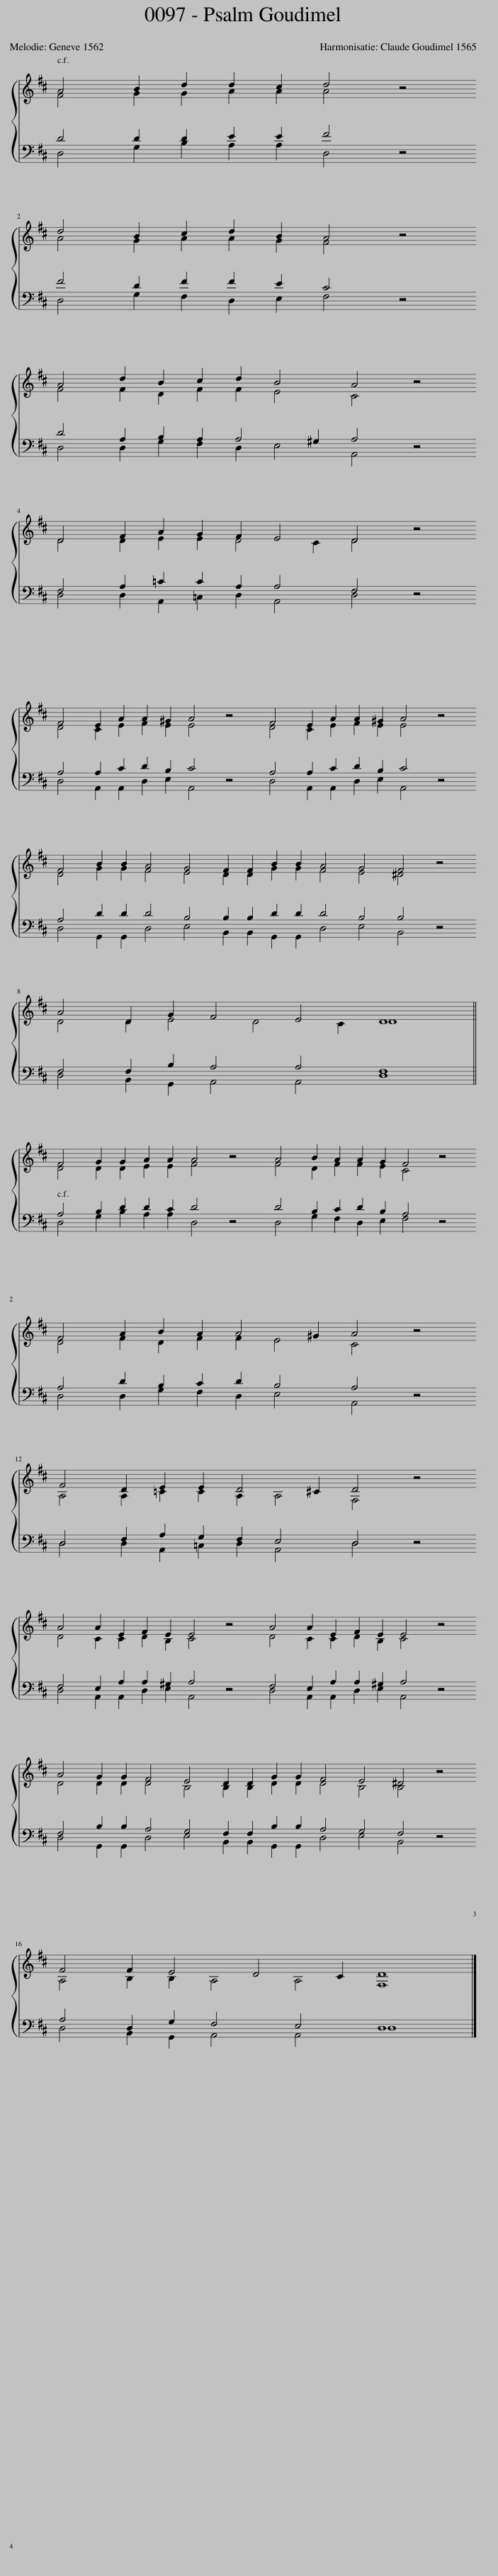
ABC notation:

X:1
%%score { ( 1 2 ) | ( 3 4 ) }
L:1/8
M:12/4
I:linebreak $
K:D
V:1 treble
V:2 treble
V:3 bass
V:4 bass
V:1
 A4 B2 d2 d2 c2 d4 z4 |$ d4 B2 c2 d2 B2 A4 z4 |$ A4 d2 B2 c2 d2 B4 A4 z4 |$ D4 F2 A2 G2 F2 E4 D4 z4 |$ F4 E2 A2 A2 ^G2 A4 z4 | %5
 F4 E2 A2 A2 ^G2 A4 z4 |$ F4 B2 B2 A4 G4 F2 F2 B2 B2 A4 G4 F4 z4 |$ A4 D2 G2 F4 E4 D8 ||$ F4 G2 G2 A2 A2 A4 z4 | A4 B2 A2 A2 G2 F4 z4 |$ %10
 F4 A2 B2 A2 A4 ^G2 A4 z4 |$ F4 D2 E2 E2 D4 ^C2 D4 z4 |$ A4 A2 E2 F2 E2 E4 z4 | A4 A2 E2 F2 E2 E4 z4 |$ A4 G2 G2 F4 E4 D2 D2 G2 G2 F4 E4 ^D4 z4 |$ %15
 F4 F2 E4 D4 C2 D8 |] %16
V:2
 F4 G2 G2 A2 A2 A4 x4 |$ A4 G2 A2 A2 G2 F4 x4 |$ F4 F2 D2 F2 F2 E4 C4 x4 |$ D4 D2 E2 E2 D4 C2 D4 x4 |$ D4 C2 E2 F2 E2 E4 x4 | %5
 D4 C2 E2 F2 E2 E4 x4 |$ D4 G2 G2 F4 E4 D2 D2 G2 G2 F4 E4 ^D4 x4 |$ D4 D2 E4 D4 C2 D8 ||$ D4 D2 D2 E2 E2 F4 x4 | F4 D2 F2 F2 E2 C4 x4 |$ %10
 D4 F2 D2 F2 F2 E4 C4 x4 |$ A,4 A,2 =C2 C2 A,2 A,4 F,4 x4 |$ D4 C2 C2 D2 B,2 C4 x4 | D4 C2 C2 D2 B,2 C4 x4 |$ D4 D2 D2 D4 B,4 B,2 B,2 D2 D2 D4 B,4 B,4 x4 |$ %15
 A,4 B,2 B,2 A,4 A,4 F,8 |] %16
V:3
 D4 D2 D2 E2 E2 F4 z4 |$ F4 D2 F2 F2 E2 C4 z4 |$ D4 A,2 B,2 A,2 A,4 ^G,2 A,4 z4 |$ F,4 A,2 =C2 C2 A,2 A,4 F,4 z4 |$ A,4 A,2 C2 D2 B,2 C4 z4 | %5
 A,4 A,2 C2 D2 B,2 C4 z4 |$ A,4 D2 D2 D4 B,4 B,2 B,2 D2 D2 D4 B,4 B,4 z4 |$ F,4 F,2 B,2 A,4 A,4 F,8 ||$ A,4 B,2 D2 D2 C2 D4 z4 | D4 B,2 C2 D2 B,2 A,4 z4 |$ %10
 A,4 D2 B,2 C2 D2 B,4 A,4 z4 |$ D,4 F,2 A,2 G,2 F,2 E,4 D,4 z4 |$ F,4 E,2 A,2 A,2 ^G,2 A,4 z4 | F,4 E,2 A,2 A,2 ^G,2 A,4 z4 |$ F,4 B,2 B,2 A,4 G,4 F,2 F,2 B,2 B,2 A,4 G,4 F,4 z4 |$ %15
 A,4 D,2 G,2 F,4 E,4 D,8 |] %16
V:4
 D,4 G,2 B,2 A,2 A,2 D,4 x4 |$ D,4 G,2 F,2 D,2 E,2 F,4 x4 |$ D,4 D,2 G,2 F,2 D,2 E,4 A,,4 x4 |$ D,4 D,2 A,,2 =C,2 D,2 A,,4 D,4 x4 |$ D,4 A,,2 A,,2 D,2 E,2 A,,4 x4 | %5
 D,4 A,,2 A,,2 D,2 E,2 A,,4 x4 |$ D,4 G,,2 G,,2 D,4 E,4 B,,2 B,,2 G,,2 G,,2 D,4 E,4 B,,4 x4 |$ D,4 B,,2 G,,2 A,,4 A,,4 D,8 ||$ D,4 G,2 B,2 A,2 A,2 D,4 x4 | D,4 G,2 F,2 D,2 E,2 F,4 x4 |$ %10
 D,4 D,2 G,2 F,2 D,2 E,4 A,,4 x4 |$ D,4 D,2 A,,2 =C,2 D,2 A,,4 D,4 x4 |$ D,4 A,,2 A,,2 D,2 E,2 A,,4 x4 | D,4 A,,2 A,,2 D,2 E,2 A,,4 x4 |$ D,4 G,,2 G,,2 D,4 E,4 B,,2 B,,2 G,,2 G,,2 D,4 E,4 B,,4 x4 |$ %15
 D,4 B,,2 G,,2 A,,4 A,,4 D,8 |] %16
